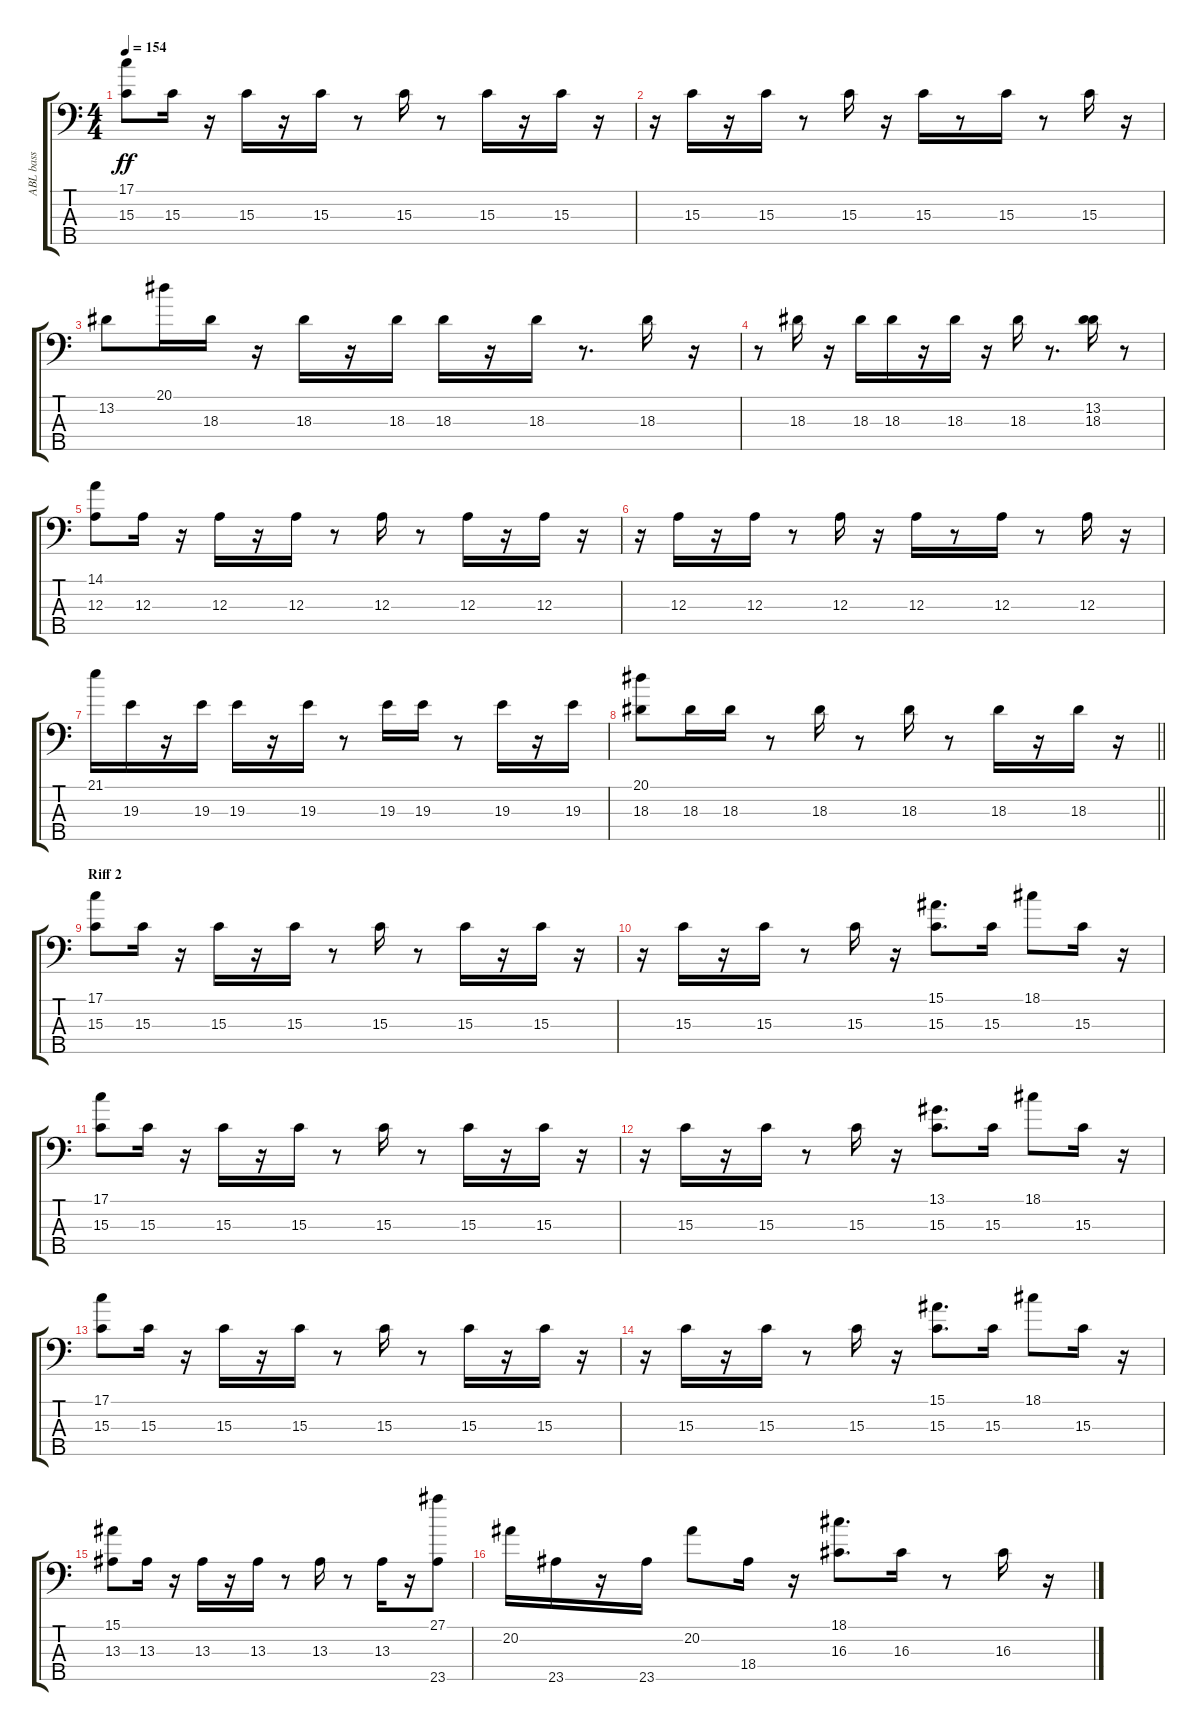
\track ("ABL bass" "ABL bass") {instrument electricbassfinger}
\staff {score tabs}
\tuning (G2 D2 A1 E1 B0) {hide}
\ts (4 4)
\tempo 154
\clef f4
\ks c
(17.1 15.3).8{dy ff} 15.3.16 r.16 15.3.16 r.16 15.3.16 r.8 15.3.16 r.8 15.3.16 r.16 15.3.16 r.16 |
r.16 15.3.16 r.16 15.3.16 r.8 15.3.16 r.16 15.3.16 r.8 15.3.16 r.8 15.3.16 r.16 |
13.2.8 20.1.16 18.3.16 r.16 18.3.16 r.16 18.3.16 18.3.16 r.16 18.3.16 r.8{d} 18.3.16 r.16 |
r.8 18.3.16 r.16 18.3.16 18.3.16 r.16 18.3.16 r.16 18.3.16 r.8{d} (13.2 18.3).16 r.8 |
(14.1 12.3).8 12.3.16 r.16 12.3.16 r.16 12.3.16 r.8 12.3.16 r.8 12.3.16 r.16 12.3.16 r.16 |
r.16 12.3.16 r.16 12.3.16 r.8 12.3.16 r.16 12.3.16 r.8 12.3.16 r.8 12.3.16 r.16 |
21.1.16 19.3.16 r.16 19.3.16 19.3.16 r.16 19.3.16 r.8 19.3.16 19.3.16 r.8 19.3.16 r.16 19.3.16 |
\barLineRight lightlight
(20.1 18.3).8 18.3.16 18.3.16 r.8 18.3.16 r.8 18.3.16 r.8 18.3.16 r.16 18.3.16 r.16 |
\section ("" "Riff 2")
(17.1 15.3).8 15.3.16 r.16 15.3.16 r.16 15.3.16 r.8 15.3.16 r.8 15.3.16 r.16 15.3.16 r.16 |
r.16 15.3.16 r.16 15.3.16 r.8 15.3.16 r.16 (15.1 15.3).8{d} 15.3.16 18.1.8 15.3.16 r.16 |
(17.1 15.3).8 15.3.16 r.16 15.3.16 r.16 15.3.16 r.8 15.3.16 r.8 15.3.16 r.16 15.3.16 r.16 |
r.16 15.3.16 r.16 15.3.16 r.8 15.3.16 r.16 (13.1 15.3).8{d} 15.3.16 18.1.8 15.3.16 r.16 |
(17.1 15.3).8 15.3.16 r.16 15.3.16 r.16 15.3.16 r.8 15.3.16 r.8 15.3.16 r.16 15.3.16 r.16 |
r.16 15.3.16 r.16 15.3.16 r.8 15.3.16 r.16 (15.1 15.3).8{d} 15.3.16 18.1.8 15.3.16 r.16 |
(15.1 13.3).8 13.3.16 r.16 13.3.16 r.16 13.3.16 r.8 13.3.16 r.8 13.3.16 r.16 (27.1 23.5).8 |
20.2.16 23.5.16 r.16 23.5.16 20.2.8 18.4.16 r.16 (18.1 16.3).8{d} 16.3.16 r.8 16.3.16 r.16
